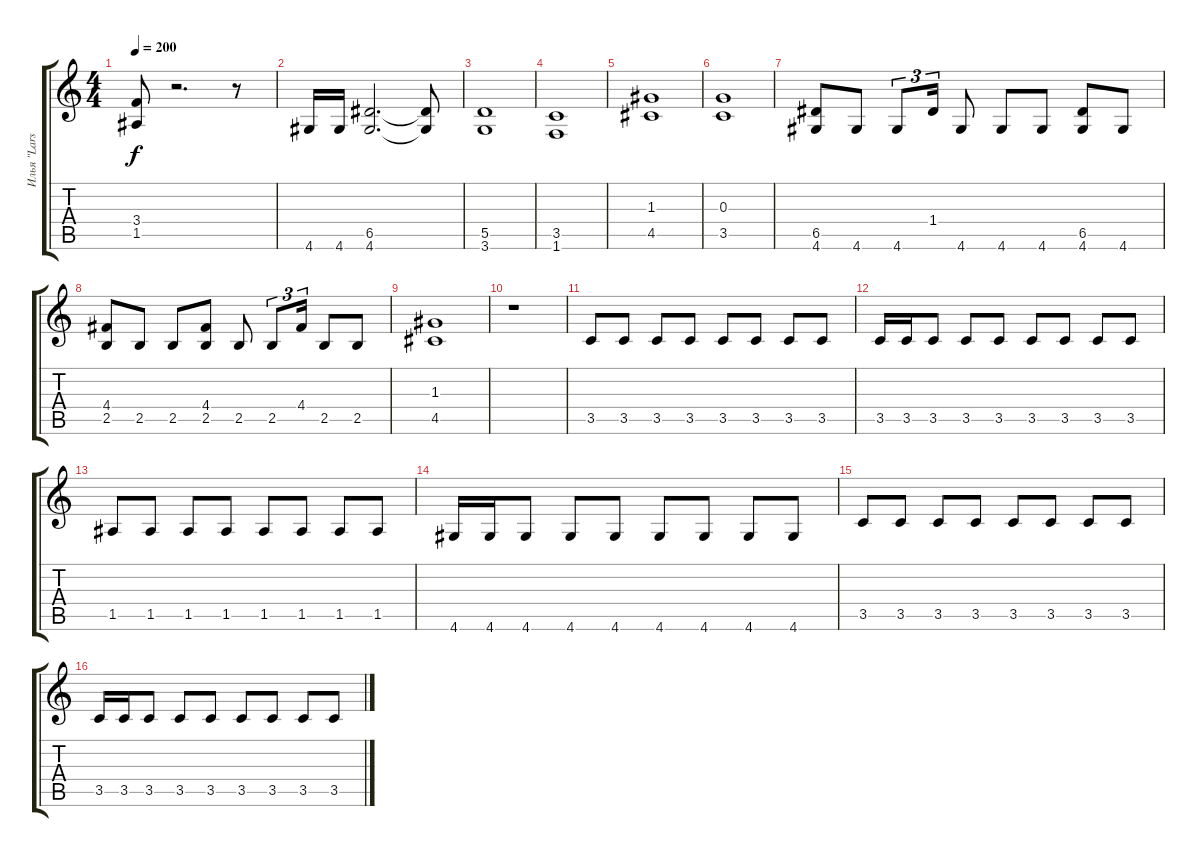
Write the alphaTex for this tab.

\track ("Илья \"Lars\" Мамонтов" "Илья \"Lars") {instrument distortionguitar}
\staff {score tabs}
\tuning (E4 B3 G3 D3 A2 E2) {hide}
\ts (4 4)
\tempo 200
\clef g2
\ks c
(3.4 1.5).8{dy f} r.2{d} r.8 |
4.6.16 4.6.16 (6.5 4.6).2{d} (6.5{t} 4.6{t}).8 |
(5.5 3.6).1 |
(3.5 1.6).1 |
(1.3 4.5).1 |
(0.3 3.5).1 |
(6.5 4.6).8 4.6.8 4.6.8{tu (3 2)} 1.4.16{tu (3 2)} 4.6.8 4.6.8 4.6.8 (6.5 4.6).8 4.6.8 |
(4.4 2.5).8 2.5.8 2.5.8 (4.4 2.5).8 2.5.8 2.5.8{tu (3 2)} 4.4.16{tu (3 2)} 2.5.8 2.5.8 |
(1.3 4.5).1 |
r.1 |
3.5.8 3.5.8 3.5.8 3.5.8 3.5.8 3.5.8 3.5.8 3.5.8 |
3.5.16 3.5.16 3.5.8 3.5.8 3.5.8 3.5.8 3.5.8 3.5.8 3.5.8 |
1.5.8 1.5.8 1.5.8 1.5.8 1.5.8 1.5.8 1.5.8 1.5.8 |
4.6.16 4.6.16 4.6.8 4.6.8 4.6.8 4.6.8 4.6.8 4.6.8 4.6.8 |
3.5.8 3.5.8 3.5.8 3.5.8 3.5.8 3.5.8 3.5.8 3.5.8 |
3.5.16 3.5.16 3.5.8 3.5.8 3.5.8 3.5.8 3.5.8 3.5.8 3.5.8
